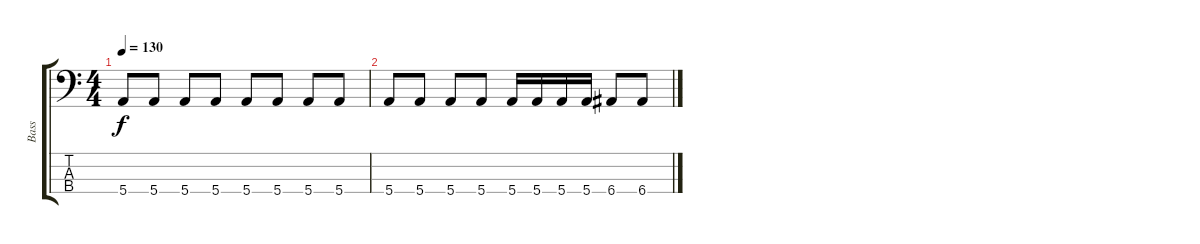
\track ("Bass" "Bass") {instrument electricbassfinger}
\staff {score tabs}
\tuning (G2 D2 A1 E1) {hide}
\ts (4 4)
\tempo 130
\clef f4
\ks c
5.4.8{dy f} 5.4.8 5.4.8 5.4.8 5.4.8 5.4.8 5.4.8 5.4.8 |
5.4.8 5.4.8 5.4.8 5.4.8 5.4.16 5.4.16 5.4.16 5.4.16 6.4.8 6.4.8
